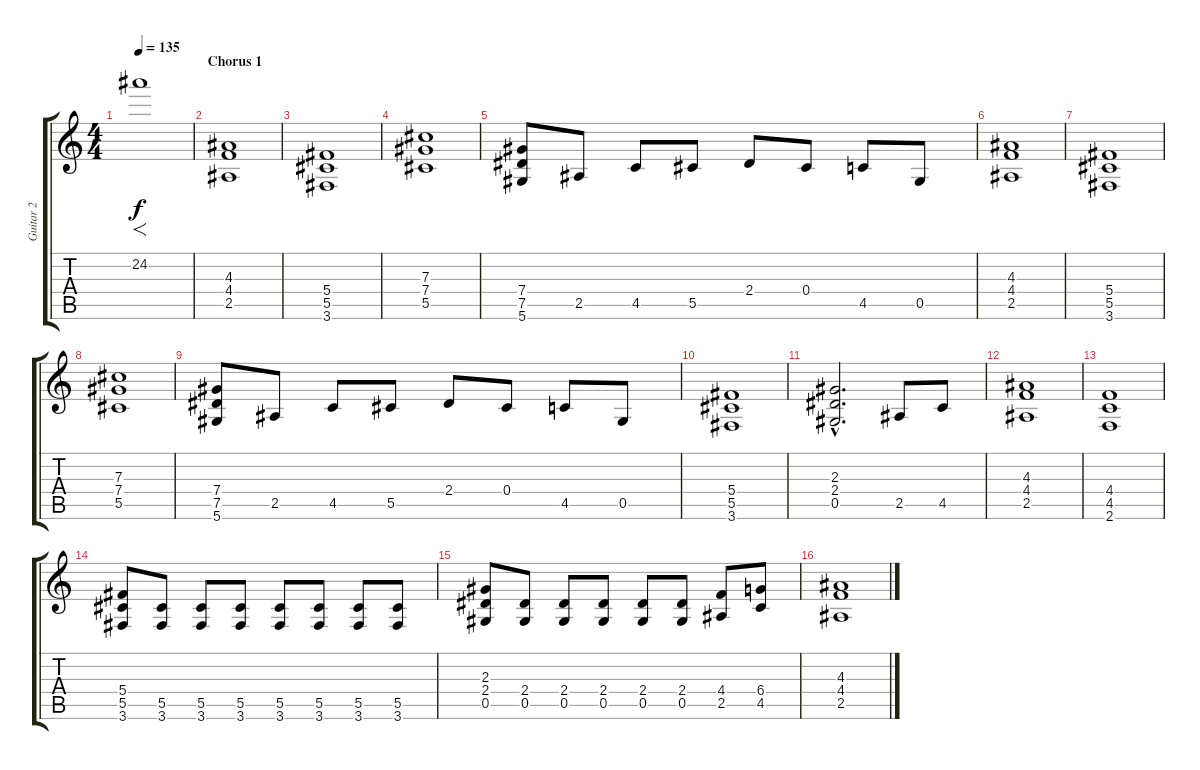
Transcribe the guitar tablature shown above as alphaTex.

\track ("Guitar 2" "Guitar 2") {instrument distortionguitar}
\staff {score tabs}
\tuning (Eb4 Bb3 Gb3 Db3 Ab2 Eb2) {hide}
\ts (4 4)
\tempo 135
\clef g2
\ks c
24.2.1{f dy f instrument distortionguitar} |
\section ("" "Chorus 1")
(4.3 4.4 2.5).1 |
(5.4 5.5 3.6).1 |
(7.3 7.4 5.5).1 |
(7.4 7.5 5.6).8 2.5.8 4.5.8 5.5.8 2.4.8 0.4.8 4.5.8 0.5.8 |
(4.3 4.4 2.5).1 |
(5.4 5.5 3.6).1 |
(7.3 7.4 5.5).1 |
(7.4 7.5 5.6).8 2.5.8 4.5.8 5.5.8 2.4.8 0.4.8 4.5.8 0.5.8 |
(5.4 5.5 3.6).1 |
(2.3{hac} 2.4{hac} 0.5{hac}).2{d} 2.5.8 4.5.8 |
(4.3 4.4 2.5).1 |
(4.4 4.5 2.6).1 |
(5.4 5.5 3.6).8 (5.5 3.6).8 (5.5 3.6).8 (5.5 3.6).8 (5.5 3.6).8 (5.5 3.6).8 (5.5 3.6).8 (5.5 3.6).8 |
(2.3 2.4 0.5).8 (2.4 0.5).8 (2.4 0.5).8 (2.4 0.5).8 (2.4 0.5).8 (2.4 0.5).8 (4.4 2.5).8 (6.4 4.5).8 |
(4.3 4.4 2.5).1
